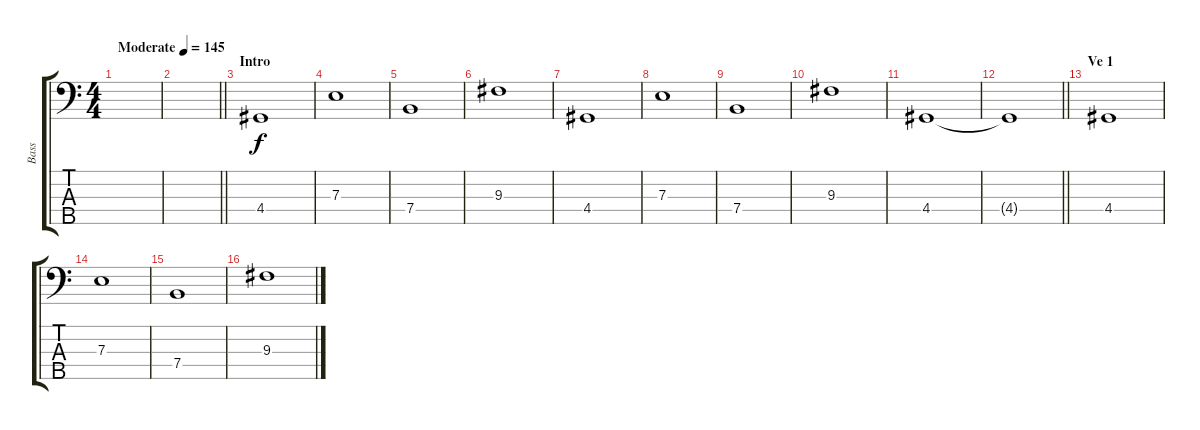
\track ("Bass" "Bass") {instrument electricbassfinger}
\staff {score tabs}
\tuning (G2 D2 A1 E1 B0) {hide}
\ts (4 4)
\tempo (145 "Moderate")
\clef f4
\ks c
|
\barLineRight lightlight
|
\section ("" "Intro")
4.4.1 |
7.3.1 |
7.4.1 |
9.3.1 |
4.4.1 |
7.3.1 |
7.4.1 |
9.3.1 |
4.4.1 |
\barLineRight lightlight
4.4{t}.1 |
\section ("" "Ve 1")
4.4.1 |
7.3.1 |
7.4.1 |
9.3.1
